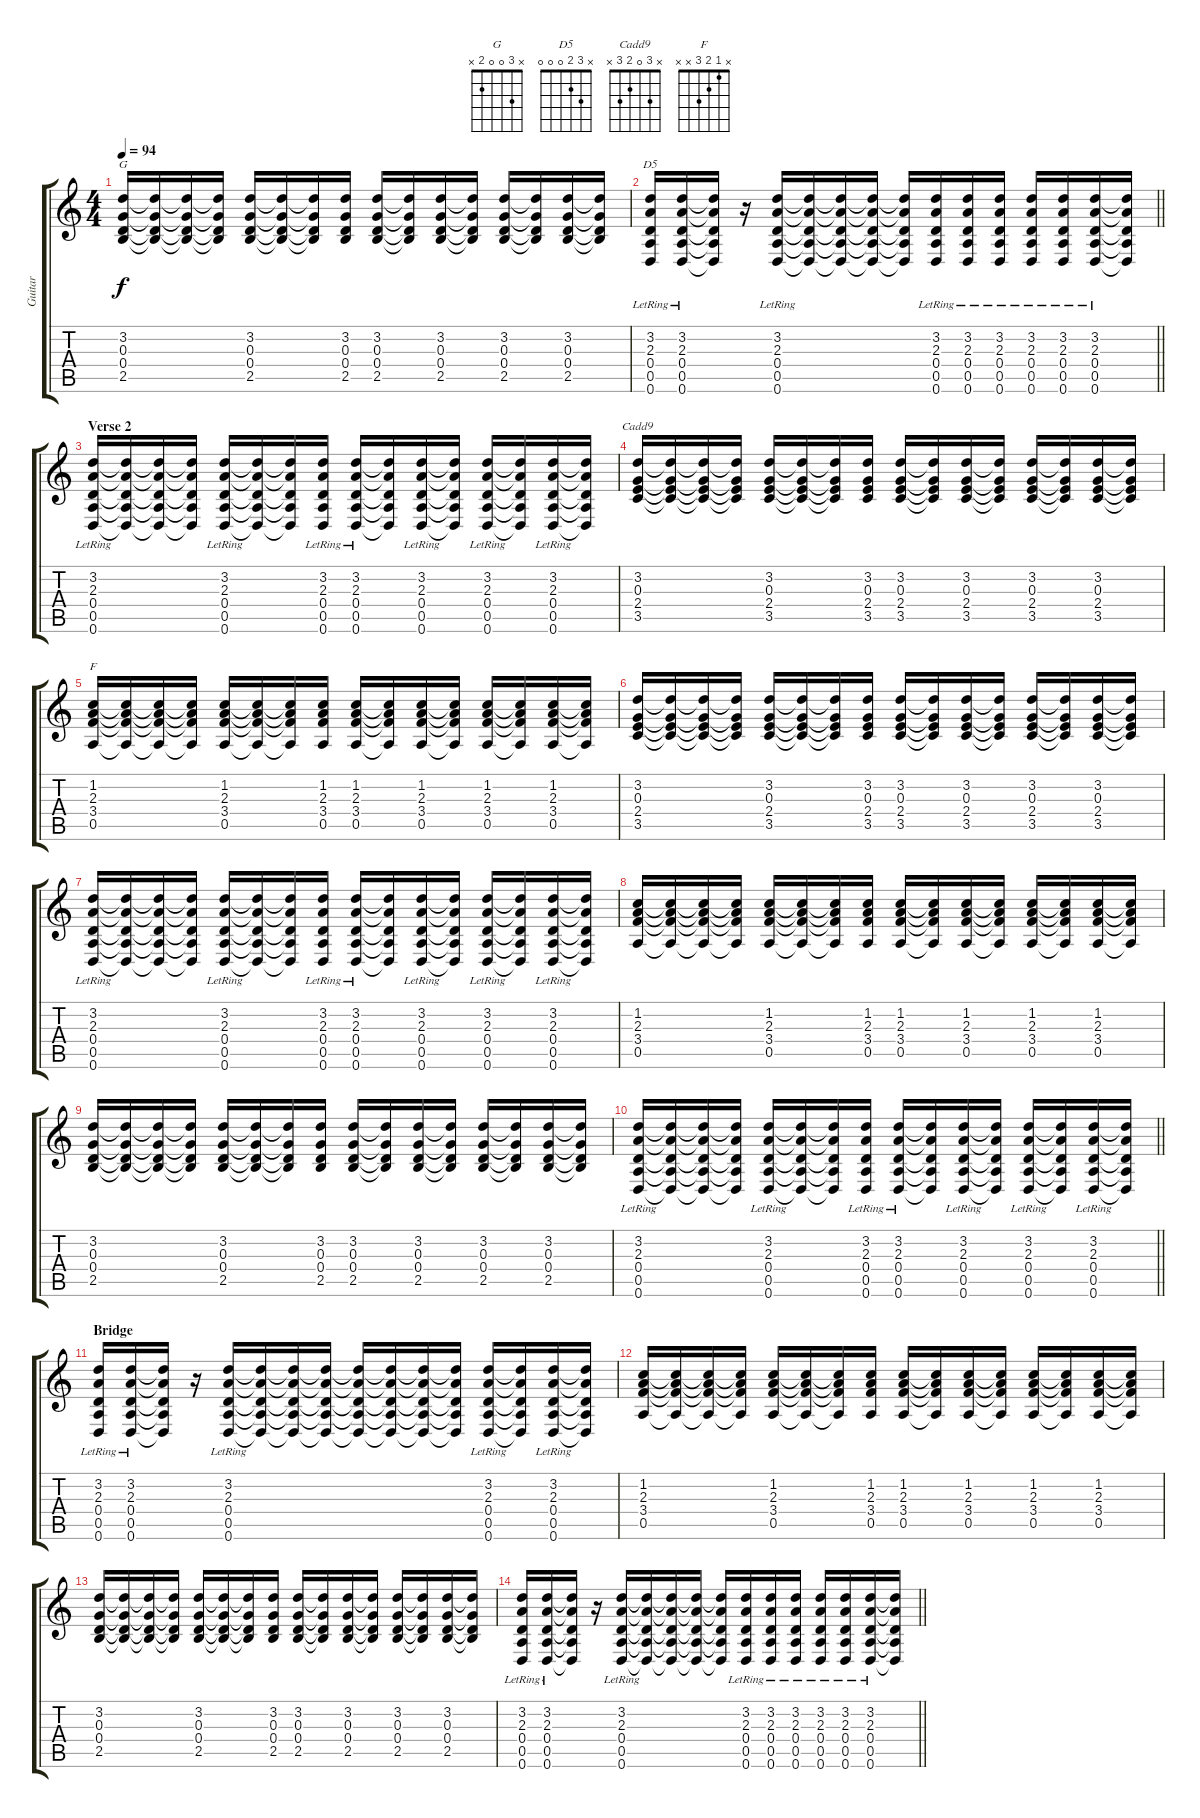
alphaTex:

\track ("Guitar" "Guitar") {instrument acousticguitarsteel}
\staff {score tabs}
\tuning (E4 B3 G3 D3 A2 D2) {hide}
\chord ("G" x 3 0 0 2 x)
\chord ("D5" x 3 2 0 0 0)
\chord ("Cadd9" x 3 0 2 3 x)
\chord ("F" x 1 2 3 x x)
\ts (4 4)
\tempo 94
\clef g2
\ks c
(3.2 0.3 0.4 2.5).16{ch "G" dy f} (3.2{t} 0.3{t} 0.4{t} 2.5{t}).16 (3.2{t} 0.3{t} 0.4{t} 2.5{t}).16 (3.2{t} 0.3{t} 0.4{t} 2.5{t}).16 (3.2 0.3 0.4 2.5).16 (3.2{t} 0.3{t} 0.4{t} 2.5{t}).16 (3.2{t} 0.3{t} 0.4{t} 2.5{t}).16 (3.2 0.3 0.4 2.5).16 (3.2 0.3 0.4 2.5).16 (3.2{t} 0.3{t} 0.4{t} 2.5{t}).16 (3.2 0.3 0.4 2.5).16 (3.2{t} 0.3{t} 0.4{t} 2.5{t}).16 (3.2 0.3 0.4 2.5).16 (3.2{t} 0.3{t} 0.4{t} 2.5{t}).16 (3.2 0.3 0.4 2.5).16 (3.2{t} 0.3{t} 0.4{t} 2.5{t}).16 |
\barLineRight lightlight
(3.2{lr} 2.3{lr} 0.4{lr} 0.5{lr} 0.6{lr}).16{ch "D5"} (3.2{lr} 2.3{lr} 0.4{lr} 0.5{lr} 0.6{lr}).16 (3.2{t} 2.3{t} 0.4{t} 0.5{t} 0.6{t}).16 r.16 (3.2{lr} 2.3{lr} 0.4{lr} 0.5{lr} 0.6{lr}).16 (3.2{t} 2.3{t} 0.4{t} 0.5{t} 0.6{t}).16 (3.2{t} 2.3{t} 0.4{t} 0.5{t} 0.6{t}).16 (3.2{t} 2.3{t} 0.4{t} 0.5{t} 0.6{t}).16 (3.2{t} 2.3{t} 0.4{t} 0.5{t} 0.6{t}).16 (3.2{lr} 2.3{lr} 0.4{lr} 0.5{lr} 0.6{lr}).16 (3.2{lr} 2.3{lr} 0.4{lr} 0.5{lr} 0.6{lr}).16 (3.2{lr} 2.3{lr} 0.4{lr} 0.5{lr} 0.6{lr}).16 (3.2{lr} 2.3{lr} 0.4{lr} 0.5{lr} 0.6{lr}).16 (3.2{lr} 2.3{lr} 0.4{lr} 0.5{lr} 0.6{lr}).16 (3.2{lr} 2.3{lr} 0.4{lr} 0.5{lr} 0.6{lr}).16 (3.2{t} 2.3{t} 0.4{t} 0.5{t} 0.6{t}).16 |
\section ("" "Verse 2")
(3.2{lr} 2.3{lr} 0.4{lr} 0.5{lr} 0.6{lr}).16 (3.2{t} 2.3{t} 0.4{t} 0.5{t} 0.6{t}).16 (3.2{t} 2.3{t} 0.4{t} 0.5{t} 0.6{t}).16 (3.2{t} 2.3{t} 0.4{t} 0.5{t} 0.6{t}).16 (3.2{lr} 2.3{lr} 0.4{lr} 0.5{lr} 0.6{lr}).16 (3.2{t} 2.3{t} 0.4{t} 0.5{t} 0.6{t}).16 (3.2{t} 2.3{t} 0.4{t} 0.5{t} 0.6{t}).16 (3.2{lr} 2.3{lr} 0.4{lr} 0.5{lr} 0.6{lr}).16 (3.2{lr} 2.3{lr} 0.4{lr} 0.5{lr} 0.6{lr}).16 (3.2{t} 2.3{t} 0.4{t} 0.5{t} 0.6{t}).16 (3.2{lr} 2.3{lr} 0.4{lr} 0.5{lr} 0.6{lr}).16 (3.2{t} 2.3{t} 0.4{t} 0.5{t} 0.6{t}).16 (3.2{lr} 2.3{lr} 0.4{lr} 0.5{lr} 0.6{lr}).16 (3.2{t} 2.3{t} 0.4{t} 0.5{t} 0.6{t}).16 (3.2{lr} 2.3{lr} 0.4{lr} 0.5{lr} 0.6{lr}).16 (3.2{t} 2.3{t} 0.4{t} 0.5{t} 0.6{t}).16 |
(3.2 0.3 2.4 3.5).16{ch "Cadd9"} (3.2{t} 0.3{t} 2.4{t} 3.5{t}).16 (3.2{t} 0.3{t} 2.4{t} 3.5{t}).16 (3.2{t} 0.3{t} 2.4{t} 3.5{t}).16 (3.2 0.3 2.4 3.5).16 (3.2{t} 0.3{t} 2.4{t} 3.5{t}).16 (3.2{t} 0.3{t} 2.4{t} 3.5{t}).16 (3.2 0.3 2.4 3.5).16 (3.2 0.3 2.4 3.5).16 (3.2{t} 0.3{t} 2.4{t} 3.5{t}).16 (3.2 0.3 2.4 3.5).16 (3.2{t} 0.3{t} 2.4{t} 3.5{t}).16 (3.2 0.3 2.4 3.5).16 (3.2{t} 0.3{t} 2.4{t} 3.5{t}).16 (3.2 0.3 2.4 3.5).16 (3.2{t} 0.3{t} 2.4{t} 3.5{t}).16 |
(1.2 2.3 3.4 0.5).16{ch "F"} (1.2{t} 2.3{t} 3.4{t} 0.5{t}).16 (1.2{t} 2.3{t} 3.4{t} 0.5{t}).16 (1.2{t} 2.3{t} 3.4{t} 0.5{t}).16 (1.2 2.3 3.4 0.5).16 (1.2{t} 2.3{t} 3.4{t} 0.5{t}).16 (1.2{t} 2.3{t} 3.4{t} 0.5{t}).16 (1.2 2.3 3.4 0.5).16 (1.2 2.3 3.4 0.5).16 (1.2{t} 2.3{t} 3.4{t} 0.5{t}).16 (1.2 2.3 3.4 0.5).16 (1.2{t} 2.3{t} 3.4{t} 0.5{t}).16 (1.2 2.3 3.4 0.5).16 (1.2{t} 2.3{t} 3.4{t} 0.5{t}).16 (1.2 2.3 3.4 0.5).16 (1.2{t} 2.3{t} 3.4{t} 0.5{t}).16 |
(3.2 0.3 2.4 3.5).16 (3.2{t} 0.3{t} 2.4{t} 3.5{t}).16 (3.2{t} 0.3{t} 2.4{t} 3.5{t}).16 (3.2{t} 0.3{t} 2.4{t} 3.5{t}).16 (3.2 0.3 2.4 3.5).16 (3.2{t} 0.3{t} 2.4{t} 3.5{t}).16 (3.2{t} 0.3{t} 2.4{t} 3.5{t}).16 (3.2 0.3 2.4 3.5).16 (3.2 0.3 2.4 3.5).16 (3.2{t} 0.3{t} 2.4{t} 3.5{t}).16 (3.2 0.3 2.4 3.5).16 (3.2{t} 0.3{t} 2.4{t} 3.5{t}).16 (3.2 0.3 2.4 3.5).16 (3.2{t} 0.3{t} 2.4{t} 3.5{t}).16 (3.2 0.3 2.4 3.5).16 (3.2{t} 0.3{t} 2.4{t} 3.5{t}).16 |
(3.2{lr} 2.3{lr} 0.4{lr} 0.5{lr} 0.6{lr}).16 (3.2{t} 2.3{t} 0.4{t} 0.5{t} 0.6{t}).16 (3.2{t} 2.3{t} 0.4{t} 0.5{t} 0.6{t}).16 (3.2{t} 2.3{t} 0.4{t} 0.5{t} 0.6{t}).16 (3.2{lr} 2.3{lr} 0.4{lr} 0.5{lr} 0.6{lr}).16 (3.2{t} 2.3{t} 0.4{t} 0.5{t} 0.6{t}).16 (3.2{t} 2.3{t} 0.4{t} 0.5{t} 0.6{t}).16 (3.2{lr} 2.3{lr} 0.4{lr} 0.5{lr} 0.6{lr}).16 (3.2{lr} 2.3{lr} 0.4{lr} 0.5{lr} 0.6{lr}).16 (3.2{t} 2.3{t} 0.4{t} 0.5{t} 0.6{t}).16 (3.2{lr} 2.3{lr} 0.4{lr} 0.5{lr} 0.6{lr}).16 (3.2{t} 2.3{t} 0.4{t} 0.5{t} 0.6{t}).16 (3.2{lr} 2.3{lr} 0.4{lr} 0.5{lr} 0.6{lr}).16 (3.2{t} 2.3{t} 0.4{t} 0.5{t} 0.6{t}).16 (3.2{lr} 2.3{lr} 0.4{lr} 0.5{lr} 0.6{lr}).16 (3.2{t} 2.3{t} 0.4{t} 0.5{t} 0.6{t}).16 |
(1.2 2.3 3.4 0.5).16 (1.2{t} 2.3{t} 3.4{t} 0.5{t}).16 (1.2{t} 2.3{t} 3.4{t} 0.5{t}).16 (1.2{t} 2.3{t} 3.4{t} 0.5{t}).16 (1.2 2.3 3.4 0.5).16 (1.2{t} 2.3{t} 3.4{t} 0.5{t}).16 (1.2{t} 2.3{t} 3.4{t} 0.5{t}).16 (1.2 2.3 3.4 0.5).16 (1.2 2.3 3.4 0.5).16 (1.2{t} 2.3{t} 3.4{t} 0.5{t}).16 (1.2 2.3 3.4 0.5).16 (1.2{t} 2.3{t} 3.4{t} 0.5{t}).16 (1.2 2.3 3.4 0.5).16 (1.2{t} 2.3{t} 3.4{t} 0.5{t}).16 (1.2 2.3 3.4 0.5).16 (1.2{t} 2.3{t} 3.4{t} 0.5{t}).16 |
(3.2 0.3 0.4 2.5).16 (3.2{t} 0.3{t} 0.4{t} 2.5{t}).16 (3.2{t} 0.3{t} 0.4{t} 2.5{t}).16 (3.2{t} 0.3{t} 0.4{t} 2.5{t}).16 (3.2 0.3 0.4 2.5).16 (3.2{t} 0.3{t} 0.4{t} 2.5{t}).16 (3.2{t} 0.3{t} 0.4{t} 2.5{t}).16 (3.2 0.3 0.4 2.5).16 (3.2 0.3 0.4 2.5).16 (3.2{t} 0.3{t} 0.4{t} 2.5{t}).16 (3.2 0.3 0.4 2.5).16 (3.2{t} 0.3{t} 0.4{t} 2.5{t}).16 (3.2 0.3 0.4 2.5).16 (3.2{t} 0.3{t} 0.4{t} 2.5{t}).16 (3.2 0.3 0.4 2.5).16 (3.2{t} 0.3{t} 0.4{t} 2.5{t}).16 |
\barLineRight lightlight
(3.2{lr} 2.3{lr} 0.4{lr} 0.5{lr} 0.6{lr}).16 (3.2{t} 2.3{t} 0.4{t} 0.5{t} 0.6{t}).16 (3.2{t} 2.3{t} 0.4{t} 0.5{t} 0.6{t}).16 (3.2{t} 2.3{t} 0.4{t} 0.5{t} 0.6{t}).16 (3.2{lr} 2.3{lr} 0.4{lr} 0.5{lr} 0.6{lr}).16 (3.2{t} 2.3{t} 0.4{t} 0.5{t} 0.6{t}).16 (3.2{t} 2.3{t} 0.4{t} 0.5{t} 0.6{t}).16 (3.2{lr} 2.3{lr} 0.4{lr} 0.5{lr} 0.6{lr}).16 (3.2{lr} 2.3{lr} 0.4{lr} 0.5{lr} 0.6{lr}).16 (3.2{t} 2.3{t} 0.4{t} 0.5{t} 0.6{t}).16 (3.2{lr} 2.3{lr} 0.4{lr} 0.5{lr} 0.6{lr}).16 (3.2{t} 2.3{t} 0.4{t} 0.5{t} 0.6{t}).16 (3.2{lr} 2.3{lr} 0.4{lr} 0.5{lr} 0.6{lr}).16 (3.2{t} 2.3{t} 0.4{t} 0.5{t} 0.6{t}).16 (3.2{lr} 2.3{lr} 0.4{lr} 0.5{lr} 0.6{lr}).16 (3.2{t} 2.3{t} 0.4{t} 0.5{t} 0.6{t}).16 |
\section ("" "Bridge")
(3.2{lr} 2.3{lr} 0.4{lr} 0.5{lr} 0.6{lr}).16 (3.2{lr} 2.3{lr} 0.4{lr} 0.5{lr} 0.6{lr}).16 (3.2{t} 2.3{t} 0.4{t} 0.5{t} 0.6{t}).16 r.16 (3.2{lr} 2.3{lr} 0.4{lr} 0.5{lr} 0.6{lr}).16 (3.2{t} 2.3{t} 0.4{t} 0.5{t} 0.6{t}).16 (3.2{t} 2.3{t} 0.4{t} 0.5{t} 0.6{t}).16 (3.2{t} 2.3{t} 0.4{t} 0.5{t} 0.6{t}).16 (3.2{t} 2.3{t} 0.4{t} 0.5{t} 0.6{t}).16 (3.2{t} 2.3{t} 0.4{t} 0.5{t} 0.6{t}).16 (3.2{t} 2.3{t} 0.4{t} 0.5{t} 0.6{t}).16 (3.2{t} 2.3{t} 0.4{t} 0.5{t} 0.6{t}).16 (3.2{lr} 2.3{lr} 0.4{lr} 0.5{lr} 0.6{lr}).16 (3.2{t} 2.3{t} 0.4{t} 0.5{t} 0.6{t}).16 (3.2{lr} 2.3{lr} 0.4{lr} 0.5{lr} 0.6{lr}).16 (3.2{t} 2.3{t} 0.4{t} 0.5{t} 0.6{t}).16 |
(1.2 2.3 3.4 0.5).16 (1.2{t} 2.3{t} 3.4{t} 0.5{t}).16 (1.2{t} 2.3{t} 3.4{t} 0.5{t}).16 (1.2{t} 2.3{t} 3.4{t} 0.5{t}).16 (1.2 2.3 3.4 0.5).16 (1.2{t} 2.3{t} 3.4{t} 0.5{t}).16 (1.2{t} 2.3{t} 3.4{t} 0.5{t}).16 (1.2 2.3 3.4 0.5).16 (1.2 2.3 3.4 0.5).16 (1.2{t} 2.3{t} 3.4{t} 0.5{t}).16 (1.2 2.3 3.4 0.5).16 (1.2{t} 2.3{t} 3.4{t} 0.5{t}).16 (1.2 2.3 3.4 0.5).16 (1.2{t} 2.3{t} 3.4{t} 0.5{t}).16 (1.2 2.3 3.4 0.5).16 (1.2{t} 2.3{t} 3.4{t} 0.5{t}).16 |
(3.2 0.3 0.4 2.5).16 (3.2{t} 0.3{t} 0.4{t} 2.5{t}).16 (3.2{t} 0.3{t} 0.4{t} 2.5{t}).16 (3.2{t} 0.3{t} 0.4{t} 2.5{t}).16 (3.2 0.3 0.4 2.5).16 (3.2{t} 0.3{t} 0.4{t} 2.5{t}).16 (3.2{t} 0.3{t} 0.4{t} 2.5{t}).16 (3.2 0.3 0.4 2.5).16 (3.2 0.3 0.4 2.5).16 (3.2{t} 0.3{t} 0.4{t} 2.5{t}).16 (3.2 0.3 0.4 2.5).16 (3.2{t} 0.3{t} 0.4{t} 2.5{t}).16 (3.2 0.3 0.4 2.5).16 (3.2{t} 0.3{t} 0.4{t} 2.5{t}).16 (3.2 0.3 0.4 2.5).16 (3.2{t} 0.3{t} 0.4{t} 2.5{t}).16 |
\barLineRight lightlight
(3.2{lr} 2.3{lr} 0.4{lr} 0.5{lr} 0.6{lr}).16 (3.2{lr} 2.3{lr} 0.4{lr} 0.5{lr} 0.6{lr}).16 (3.2{t} 2.3{t} 0.4{t} 0.5{t} 0.6{t}).16 r.16 (3.2{lr} 2.3{lr} 0.4{lr} 0.5{lr} 0.6{lr}).16 (3.2{t} 2.3{t} 0.4{t} 0.5{t} 0.6{t}).16 (3.2{t} 2.3{t} 0.4{t} 0.5{t} 0.6{t}).16 (3.2{t} 2.3{t} 0.4{t} 0.5{t} 0.6{t}).16 (3.2{t} 2.3{t} 0.4{t} 0.5{t} 0.6{t}).16 (3.2{lr} 2.3{lr} 0.4{lr} 0.5{lr} 0.6{lr}).16 (3.2{lr} 2.3{lr} 0.4{lr} 0.5{lr} 0.6{lr}).16 (3.2{lr} 2.3{lr} 0.4{lr} 0.5{lr} 0.6{lr}).16 (3.2{lr} 2.3{lr} 0.4{lr} 0.5{lr} 0.6{lr}).16 (3.2{lr} 2.3{lr} 0.4{lr} 0.5{lr} 0.6{lr}).16 (3.2{lr} 2.3{lr} 0.4{lr} 0.5{lr} 0.6{lr}).16 (3.2{t} 2.3{t} 0.4{t} 0.5{t} 0.6{t}).16
